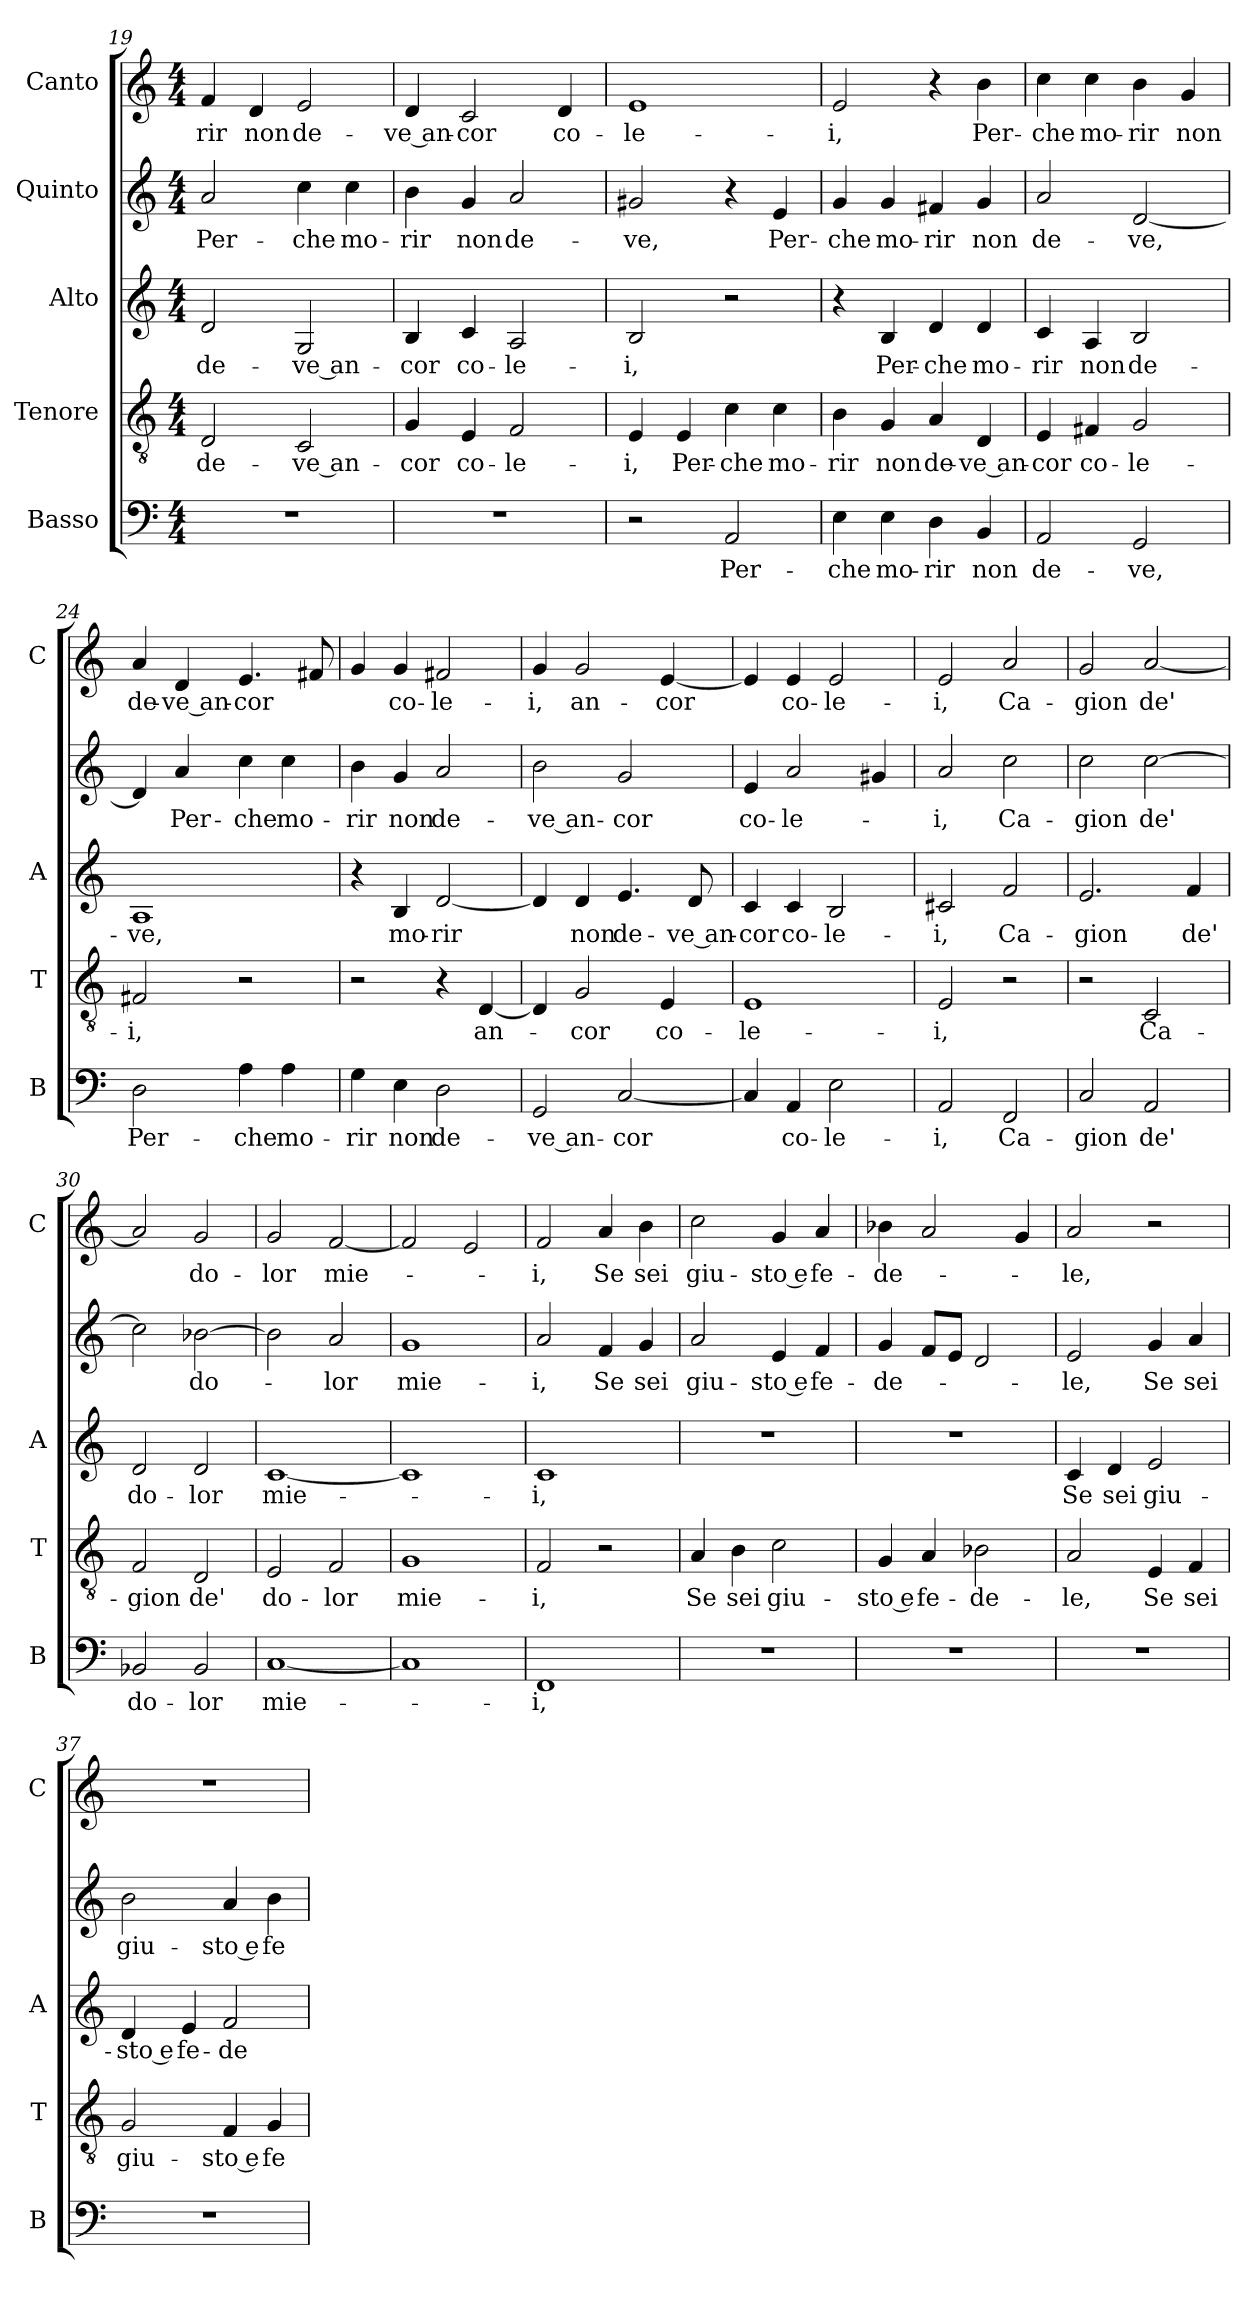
**kern	**text	**kern	**text	**kern	**text	**kern	**text	**kern	**text
*part5	*part5	*part4	*part4	*part3	*part3	*part2	*part2	*part1	*part1
*staff5	*staff5	*staff4	*staff4	*staff3	*staff3	*staff2	*staff2	*staff1	*staff1
*I"Basso	*	*I"Tenore	*	*I"Alto	*	*I"Quinto	*	*I"Canto	*
*I'B	*	*I'T	*	*I'A	*	*	*	*I'C	*
*clefF4	*	*clefGv2	*	*clefG2	*	*clefG2	*	*clefG2	*
*k[]	*	*k[]	*	*k[]	*	*k[]	*	*k[]	*
*C:	*	*C:	*	*C:	*	*C:	*	*C:	*
*M4/4	*	*M4/4	*	*M4/4	*	*M4/4	*	*M4/4	*
=19	=19	=19	=19	=19	=19	=19	=19	=19	=19
!	!	!	!LO:LY:b	!	!LO:LY:b	!	!LO:LY:b	!	!LO:LY:b
1r	.	2D/	de-	2d/	de-	2a/	Per-	4f/	-rir
!	!	!	!	!	!	!	!	!	!LO:LY:b
.	.	.	.	.	.	.	.	4d/	non
!	!	!	!LO:LY:b	!	!LO:LY:b	!	!LO:LY:b	!	!LO:LY:b
.	.	2C/	-ve an-	2G/	-ve an-	4cc\	-che	2e/	de-
!	!	!	!	!	!	!	!LO:LY:b	!	!
.	.	.	.	.	.	4cc\	mo-	.	.
=20	=20	=20	=20	=20	=20	=20	=20	=20	=20
!	!	!	!LO:LY:b	!	!LO:LY:b	!	!LO:LY:b	!	!LO:LY:b
1r	.	4G/	-cor	4B/	-cor	4b\	-rir	4d/	-ve an-
!	!	!	!LO:LY:b	!	!LO:LY:b	!	!LO:LY:b	!	!LO:LY:b
.	.	4E/	co-	4c/	co-	4g/	non	2c/	-cor
!	!	!	!LO:LY:b	!	!LO:LY:b	!	!LO:LY:b	!	!
.	.	2F/	-le-	2A/	-le-	2a/	de-	.	.
!	!	!	!	!	!	!	!	!	!LO:LY:b
.	.	.	.	.	.	.	.	4d/	co-
=21	=21	=21	=21	=21	=21	=21	=21	=21	=21
!	!	!	!LO:LY:b	!	!LO:LY:b	!	!LO:LY:b	!	!LO:LY:b
2r	.	4E/	-i,	2B/	-i,	2g#X/	-ve,	1e	-le-
!	!	!	!LO:LY:b	!	!	!	!	!	!
.	.	4E/	Per-	.	.	.	.	.	.
!	!LO:LY:b	!	!LO:LY:b	!	!	!	!	!	!
2AA/	Per-	4c\	-che	2r	.	4r	.	.	.
!	!	!	!LO:LY:b	!	!	!	!LO:LY:b	!	!
.	.	4c\	mo-	.	.	4e/	Per-	.	.
=22	=22	=22	=22	=22	=22	=22	=22	=22	=22
!	!LO:LY:b	!	!LO:LY:b	!	!	!	!LO:LY:b	!	!LO:LY:b
4E\	-che	4B\	-rir	4r	.	4g/	-che	2e/	-i,
!	!LO:LY:b	!	!LO:LY:b	!	!LO:LY:b	!	!LO:LY:b	!	!
4E\	mo-	4G/	non	4B/	Per-	4g/	mo-	.	.
!	!LO:LY:b	!	!LO:LY:b	!	!LO:LY:b	!	!LO:LY:b	!	!
4D\	-rir	4A/	de-	4d/	-che	4f#X/	-rir	4r	.
!	!LO:LY:b	!	!LO:LY:b	!	!LO:LY:b	!	!LO:LY:b	!	!LO:LY:b
4BB/	non	4D/	-ve an-	4d/	mo-	4g/	non	4b\	Per-
=23	=23	=23	=23	=23	=23	=23	=23	=23	=23
!	!LO:LY:b	!	!LO:LY:b	!	!LO:LY:b	!	!LO:LY:b	!	!LO:LY:b
2AA/	de-	4E/	-cor	4c/	-rir	2a/	de-	4cc\	-che
!	!	!	!LO:LY:b	!	!LO:LY:b	!	!	!	!LO:LY:b
.	.	4F#X/	co-	4A/	non	.	.	4cc\	mo-
!	!LO:LY:b	!	!LO:LY:b	!	!LO:LY:b	!	!LO:LY:b	!	!LO:LY:b
2GG/	-ve,	2G/	-le-	2B/	de-	[2d/	-ve,	4b\	-rir
!	!	!	!	!	!	!	!	!	!LO:LY:b
.	.	.	.	.	.	.	.	4g/	non
!!LO:LB:g=z
=24	=24	=24	=24	=24	=24	=24	=24	=24	=24
!	!LO:LY:b	!	!LO:LY:b	!	!LO:LY:b	!	!	!	!LO:LY:b
2D\	Per-	2F#X/	-i,	1A	-ve,	4d/]	.	4a/	de-
!	!	!	!	!	!	!	!LO:LY:b	!	!LO:LY:b
.	.	.	.	.	.	4a/	Per-	4d/	-ve an-
!	!LO:LY:b	!	!	!	!	!	!LO:LY:b	!	!LO:LY:b
4A\	-che	2r	.	.	.	4cc\	-che	4.e/	-cor
!	!LO:LY:b	!	!	!	!	!	!LO:LY:b	!	!
4A\	mo-	.	.	.	.	4cc\	mo-	.	.
.	.	.	.	.	.	.	.	8f#X/	.
=25	=25	=25	=25	=25	=25	=25	=25	=25	=25
!	!LO:LY:b	!	!	!	!	!	!LO:LY:b	!	!
4G\	-rir	2r	.	4r	.	4b\	-rir	4g/	.
!	!LO:LY:b	!	!	!	!LO:LY:b	!	!LO:LY:b	!	!LO:LY:b
4E\	non	.	.	4B/	mo-	4g/	non	4g/	co-
!	!LO:LY:b	!	!	!	!LO:LY:b	!	!LO:LY:b	!	!LO:LY:b
2D\	de-	4r	.	[2d/	-rir	2a/	de-	2f#X/	-le-
!	!	!	!LO:LY:b	!	!	!	!	!	!
.	.	[4D/	an-	.	.	.	.	.	.
=26	=26	=26	=26	=26	=26	=26	=26	=26	=26
!	!LO:LY:b	!	!	!	!	!	!LO:LY:b	!	!LO:LY:b
2GG/	-ve an-	4D/]	.	4d/]	.	2b\	-ve an-	4g/	-i,
!	!	!	!LO:LY:b	!	!LO:LY:b	!	!	!	!LO:LY:b
.	.	2G/	-cor	4d/	non	.	.	2g/	an-
!	!LO:LY:b	!	!	!	!LO:LY:b	!	!LO:LY:b	!	!
[2C/	-cor	.	.	4.e/	de-	2g/	-cor	.	.
!	!	!	!LO:LY:b	!	!	!	!	!	!LO:LY:b
.	.	4E/	co-	.	.	.	.	[4e/	-cor
!	!	!	!	!	!LO:LY:b	!	!	!	!
.	.	.	.	8d/	-ve an-	.	.	.	.
=27	=27	=27	=27	=27	=27	=27	=27	=27	=27
!	!	!	!LO:LY:b	!	!LO:LY:b	!	!LO:LY:b	!	!
4C/]	.	1E	-le-	4c/	-cor	4e/	co-	4e/]	.
!	!LO:LY:b	!	!	!	!LO:LY:b	!	!LO:LY:b	!	!LO:LY:b
4AA/	co-	.	.	4c/	co-	2a/	-le-	4e/	co-
!	!LO:LY:b	!	!	!	!LO:LY:b	!	!	!	!LO:LY:b
2E\	-le-	.	.	2B/	-le-	.	.	2e/	-le-
.	.	.	.	.	.	4g#X/	.	.	.
=28	=28	=28	=28	=28	=28	=28	=28	=28	=28
!	!LO:LY:b	!	!LO:LY:b	!	!LO:LY:b	!	!LO:LY:b	!	!LO:LY:b
2AA/	-i,	2E/	-i,	2c#X/	-i,	2a/	-i,	2e/	-i,
!	!LO:LY:b	!	!	!	!LO:LY:b	!	!LO:LY:b	!	!LO:LY:b
2FF/	Ca-	2r	.	2f/	Ca-	2cc\	Ca-	2a/	Ca-
=29	=29	=29	=29	=29	=29	=29	=29	=29	=29
!	!LO:LY:b	!	!	!	!LO:LY:b	!	!LO:LY:b	!	!LO:LY:b
2C/	-gion	2r	.	2.e/	-gion	2cc\	-gion	2g/	-gion
!	!LO:LY:b	!	!LO:LY:b	!	!	!	!LO:LY:b	!	!LO:LY:b
2AA/	de'	2C/	Ca-	.	.	[2cc\	de'	[2a/	de'
!	!	!	!	!	!LO:LY:b	!	!	!	!
.	.	.	.	4f/	de'	.	.	.	.
=30	=30	=30	=30	=30	=30	=30	=30	=30	=30
!	!LO:LY:b	!	!LO:LY:b	!	!LO:LY:b	!	!	!	!
2BB-X/	do-	2F/	-gion	2d/	do-	2cc\]	.	2a/]	.
!	!LO:LY:b	!	!LO:LY:b	!	!LO:LY:b	!	!LO:LY:b	!	!LO:LY:b
2BB-/	-lor	2D/	de'	2d/	-lor	[2b-X\	do-	2g/	do-
=31	=31	=31	=31	=31	=31	=31	=31	=31	=31
!	!LO:LY:b	!	!LO:LY:b	!	!LO:LY:b	!	!	!	!LO:LY:b
[1C	mie-	2E/	do-	[1c	mie-	2b-\]	.	2g/	-lor
!	!	!	!LO:LY:b	!	!	!	!LO:LY:b	!	!LO:LY:b
.	.	2F/	-lor	.	.	2a/	-lor	[2f/	mie-
!!LO:LB:g=z
=32	=32	=32	=32	=32	=32	=32	=32	=32	=32
!	!	!	!LO:LY:b	!	!	!	!LO:LY:b	!	!
1C]	.	1G	mie-	1c]	.	1g	mie-	2f/]	.
.	.	.	.	.	.	.	.	2e/	.
=33	=33	=33	=33	=33	=33	=33	=33	=33	=33
!	!LO:LY:b	!	!LO:LY:b	!	!LO:LY:b	!	!LO:LY:b	!	!LO:LY:b
1FF	-i,	2F/	-i,	1c	-i,	2a/	-i,	2f/	-i,
!	!	!	!	!	!	!	!LO:LY:b	!	!LO:LY:b
.	.	2r	.	.	.	4f/	Se	4a/	Se
!	!	!	!	!	!	!	!LO:LY:b	!	!LO:LY:b
.	.	.	.	.	.	4g/	sei	4b\	sei
=34	=34	=34	=34	=34	=34	=34	=34	=34	=34
!	!	!	!LO:LY:b	!	!	!	!LO:LY:b	!	!LO:LY:b
1r	.	4A/	Se	1r	.	2a/	giu-	2cc\	giu-
!	!	!	!LO:LY:b	!	!	!	!	!	!
.	.	4B\	sei	.	.	.	.	.	.
!	!	!	!LO:LY:b	!	!	!	!LO:LY:b	!	!LO:LY:b
.	.	2c\	giu-	.	.	4e/	-sto e	4g/	-sto e
!	!	!	!	!	!	!	!LO:LY:b	!	!LO:LY:b
.	.	.	.	.	.	4f/	fe-	4a/	fe-
=35	=35	=35	=35	=35	=35	=35	=35	=35	=35
!	!	!	!LO:LY:b	!	!	!	!LO:LY:b	!	!LO:LY:b
1r	.	4G/	-sto e	1r	.	4g/	-de-	4b-X\	-de-
!	!	!	!LO:LY:b	!	!	!	!	!	!
.	.	4A/	fe-	.	.	8f/L	.	2a/	.
.	.	.	.	.	.	8e/J	.	.	.
!	!	!	!LO:LY:b	!	!	!	!	!	!
.	.	2B-X\	-de-	.	.	2d/	.	.	.
.	.	.	.	.	.	.	.	4g/	.
=36	=36	=36	=36	=36	=36	=36	=36	=36	=36
!	!	!	!LO:LY:b	!	!LO:LY:b	!	!LO:LY:b	!	!LO:LY:b
1r	.	2A/	-le,	4c/	Se	2e/	-le,	2a/	-le,
!	!	!	!	!	!LO:LY:b	!	!	!	!
.	.	.	.	4d/	sei	.	.	.	.
!	!	!	!LO:LY:b	!	!LO:LY:b	!	!LO:LY:b	!	!
.	.	4E/	Se	2e/	giu-	4g/	Se	2r	.
!	!	!	!LO:LY:b	!	!	!	!LO:LY:b	!	!
.	.	4F/	sei	.	.	4a/	sei	.	.
=37	=37	=37	=37	=37	=37	=37	=37	=37	=37
!	!	!	!LO:LY:b	!	!LO:LY:b	!	!LO:LY:b	!	!
1r	.	2G/	giu-	4d/	-sto e	2b\	giu-	1r	.
!	!	!	!	!	!LO:LY:b	!	!	!	!
.	.	.	.	4e/	fe-	.	.	.	.
!	!	!	!LO:LY:b	!	!LO:LY:b	!	!LO:LY:b	!	!
.	.	4F/	-sto e	2f/	-de-	4a/	-sto e	.	.
!	!	!	!LO:LY:b	!	!	!	!LO:LY:b	!	!
.	.	4G/	fe-	.	.	4b\	fe-	.	.
=	=	=	=	=	=	=	=	=	=
*-	*-	*-	*-	*-	*-	*-	*-	*-	*-
